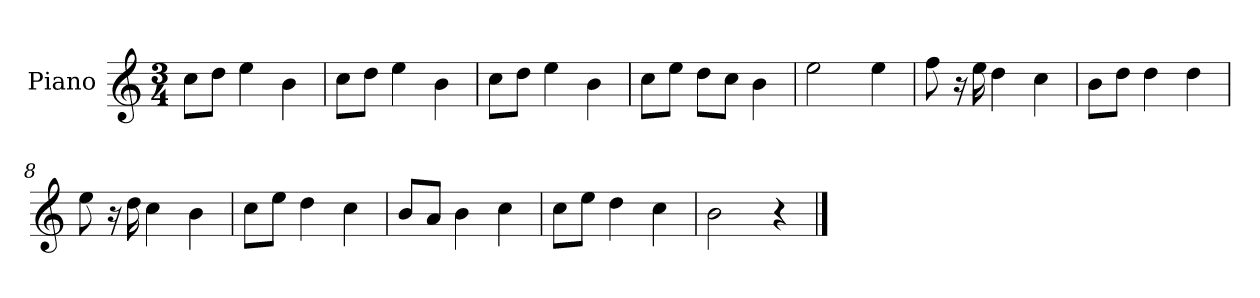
**kern
*part1
*staff1
*I"Piano
*I'P-no
*clefG2
*k[]
*M3/4
*MM181
=1
8cc\L
8dd\J
4ee\
4b\
=2
8cc\L
8dd\J
4ee\
4b\
=3
8cc\L
8dd\J
4ee\
4b\
=4
8cc\L
8ee\J
8dd\L
8cc\J
4b\
=5
2ee\
4ee\
=6
8ff\
16r
16ee\
4dd\
4cc\
=7
8b\L
8dd\J
4dd\
4dd\
=8
8ee\
16r
16dd\
4cc\
4b\
=9
8cc\L
8ee\J
4dd\
4cc\
!!LO:LB:g=z
=10
8b/L
8a/J
4b\
4cc\
=11
8cc\L
8ee\J
4dd\
4cc\
=12
2b\
4r
==
*-
